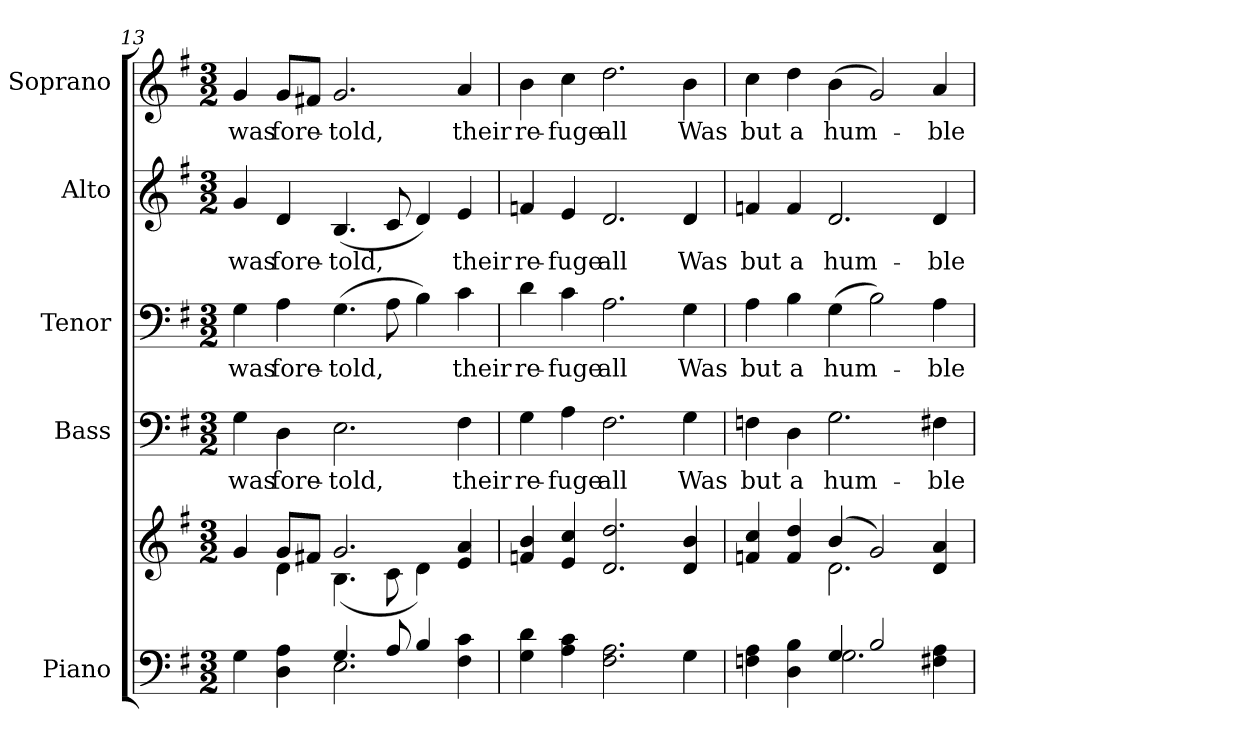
**kern	**kern	**kern	**text	**kern	**text	**kern	**text	**kern	**text
*part5	*part5	*part4	*part4	*part3	*part3	*part2	*part2	*part1	*part1
*staff6	*staff5	*staff4	*staff4	*staff3	*staff3	*staff2	*staff2	*staff1	*staff1
*I"Piano	*	*I"Bass	*	*I"Tenor	*	*I"Alto	*	*I"Soprano	*
*I'Pno.	*	*I'B.	*	*I'T.	*	*I'A.	*	*I'S.	*
!!LO:LB:g=z
*clefF4	*clefG2	*clefF4	*	*clefF4	*	*clefG2	*	*clefG2	*
*k[f#]	*k[f#]	*k[f#]	*	*k[f#]	*	*k[f#]	*	*k[f#]	*
*G:	*G:	*G:	*	*G:	*	*G:	*	*G:	*
*M3/2	*M3/2	*M3/2	*	*M3/2	*	*M3/2	*	*M3/2	*
=13	=13	=13	=13	=13	=13	=13	=13	=13	=13
*^	*^	*	*	*	*	*	*	*	*
!	!	!	!	!	!LO:LY:b:color=#000000	!	!	!	!	!	!
!	!	!	!	!	!	!	!LO:LY:b:color=#000000	!	!	!	!
!	!	!	!	!	!	!	!	!	!LO:LY:b:color=#000000	!	!
!	!	!	!	!	!	!	!	!	!	!	!LO:LY:b:color=#000000
4Gi\	2ryy	4gi/	4ryy	4Gi\	was	4Gi\	was	4gi/	was	4gi/	was
!	!	!	!	!	!LO:LY:b:color=#000000	!	!	!	!	!	!
!	!	!	!	!	!	!	!LO:LY:b:color=#000000	!	!	!	!
!	!	!	!	!	!	!	!	!	!LO:LY:b:color=#000000	!	!
!	!	!	!	!	!	!	!	!	!	!	!LO:LY:b:color=#000000
4Di\ 4Ai	.	8gi/L	4di\	4Di\	fore-	4Ai\	fore-	4di/	fore-	8gi/L	fore-
.	.	8f#Xi/J	.	.	.	.	.	.	.	8f#Xi/J	.
!	!	!	!	!	!LO:LY:b:color=#000000	!	!	!	!	!	!
!	!	!	!	!	!	!	!LO:LY:b:color=#000000	!	!	!	!
!	!	!	!	!	!	!	!	!	!LO:LY:b:color=#000000	!	!
!	!	!	!	!	!	!	!	!	!	!	!LO:LY:b:color=#000000
4.Gi/	2.Ei\	2.gi/	(4.Bi\	2.Ei\	-told,	(4.Gi\	-told,	(4.Bi/	-told,	2.gi/	-told,
8Ai/	.	.	8ci\	.	.	8Ai\	.	8ci/	.	.	.
4Bi/	.	.	4di\)	.	.	4Bi\)	.	4di/)	.	.	.
!	!	!	!	!	!LO:LY:b:color=#000000	!	!	!	!	!	!
!	!	!	!	!	!	!	!LO:LY:b:color=#000000	!	!	!	!
!	!	!	!	!	!	!	!	!	!LO:LY:b:color=#000000	!	!
!	!	!	!	!	!	!	!	!	!	!	!LO:LY:b:color=#000000
4F#i\ 4ci	4ryy	4ei/ 4ai	4ryy	4F#i\	their	4ci\	their	4ei/	their	4ai/	their
*v	*v	*	*	*	*	*	*	*	*	*	*
*	*v	*v	*	*	*	*	*	*	*	*
=14	=14	=14	=14	=14	=14	=14	=14	=14	=14
*^	*^	*	*	*	*	*	*	*	*
!	!	!	!	!	!LO:LY:b:color=#000000	!	!	!	!	!	!
*v	*v	*	*	*	*	*	*	*	*	*	*
*	*v	*v	*	*	*	*	*	*	*	*
*^	*^	*	*	*	*	*	*	*	*
!	!	!	!	!	!	!	!LO:LY:b:color=#000000	!	!	!	!
*v	*v	*	*	*	*	*	*	*	*	*	*
*	*v	*v	*	*	*	*	*	*	*	*
*^	*^	*	*	*	*	*	*	*	*
!	!	!	!	!	!	!	!	!	!LO:LY:b:color=#000000	!	!
*v	*v	*	*	*	*	*	*	*	*	*	*
*	*v	*v	*	*	*	*	*	*	*	*
*^	*^	*	*	*	*	*	*	*	*
!	!	!	!	!	!	!	!	!	!	!	!LO:LY:b:color=#000000
*v	*v	*	*	*	*	*	*	*	*	*	*
*	*v	*v	*	*	*	*	*	*	*	*
4Gi\ 4di	4fni/ 4bi	4Gi\	re-	4di\	re-	4fni/	re-	4bi\	re-
!	!	!	!LO:LY:b:color=#000000	!	!	!	!	!	!
!	!	!	!	!	!LO:LY:b:color=#000000	!	!	!	!
!	!	!	!	!	!	!	!LO:LY:b:color=#000000	!	!
!	!	!	!	!	!	!	!	!	!LO:LY:b:color=#000000
4Ai\ 4ci	4ei/ 4cci	4Ai\	-fuge	4ci\	-fuge	4ei/	-fuge	4cci\	-fuge
!	!	!	!LO:LY:b:color=#000000	!	!	!	!	!	!
!	!	!	!	!	!LO:LY:b:color=#000000	!	!	!	!
!	!	!	!	!	!	!	!LO:LY:b:color=#000000	!	!
!	!	!	!	!	!	!	!	!	!LO:LY:b:color=#000000
2.F#i\ 2.Ai	2.di/ 2.ddi	2.F#i\	all	2.Ai\	all	2.di/	all	2.ddi\	all
!	!	!	!LO:LY:b:color=#000000	!	!	!	!	!	!
!	!	!	!	!	!LO:LY:b:color=#000000	!	!	!	!
!	!	!	!	!	!	!	!LO:LY:b:color=#000000	!	!
!	!	!	!	!	!	!	!	!	!LO:LY:b:color=#000000
4Gi\	4di/ 4bi	4Gi\	Was	4Gi\	Was	4di/	Was	4bi\	Was
!!LO:PB:g=z
=15	=15	=15	=15	=15	=15	=15	=15	=15	=15
*^	*^	*	*	*	*	*	*	*	*
!	!	!	!	!	!LO:LY:b:color=#000000	!	!	!	!	!	!
!	!	!	!	!	!	!	!LO:LY:b:color=#000000	!	!	!	!
!	!	!	!	!	!	!	!	!	!LO:LY:b:color=#000000	!	!
!	!	!	!	!	!	!	!	!	!	!	!LO:LY:b:color=#000000
4Fni\ 4Ai	2ryy	4fni/ 4cci	2ryy	4Fni\	but	4Ai\	but	4fni/	but	4cci\	but
!	!	!	!	!	!LO:LY:b:color=#000000	!	!	!	!	!	!
!	!	!	!	!	!	!	!LO:LY:b:color=#000000	!	!	!	!
!	!	!	!	!	!	!	!	!	!LO:LY:b:color=#000000	!	!
!	!	!	!	!	!	!	!	!	!	!	!LO:LY:b:color=#000000
4Di\ 4Bi	.	4fi/ 4ddi	.	4Di\	a	4Bi\	a	4fi/	a	4ddi\	a
!	!	!	!	!	!LO:LY:b:color=#000000	!	!	!	!	!	!
!	!	!	!	!	!	!	!LO:LY:b:color=#000000	!	!	!	!
!	!	!	!	!	!	!	!	!	!LO:LY:b:color=#000000	!	!
!	!	!	!	!	!	!	!	!	!	!	!LO:LY:b:color=#000000
4Gi/	2.Gi\	(4bi/	2.di\	2.Gi\	hum-	(4Gi\	hum-	2.di/	hum-	(4bi\	hum-
2Bi/	.	2gi/)	.	.	.	2Bi\)	.	.	.	2gi/)	.
!	!	!	!	!	!LO:LY:b:color=#000000	!	!	!	!	!	!
!	!	!	!	!	!	!	!LO:LY:b:color=#000000	!	!	!	!
!	!	!	!	!	!	!	!	!	!LO:LY:b:color=#000000	!	!
!	!	!	!	!	!	!	!	!	!	!	!LO:LY:b:color=#000000
4F#Xi\ 4Ai	4ryy	4di/ 4ai	4ryy	4F#Xi\	-ble	4Ai\	-ble	4di/	-ble	4ai/	-ble
*v	*v	*	*	*	*	*	*	*	*	*	*
*	*v	*v	*	*	*	*	*	*	*	*
=	=	=	=	=	=	=	=	=	=
*-	*-	*-	*-	*-	*-	*-	*-	*-	*-
